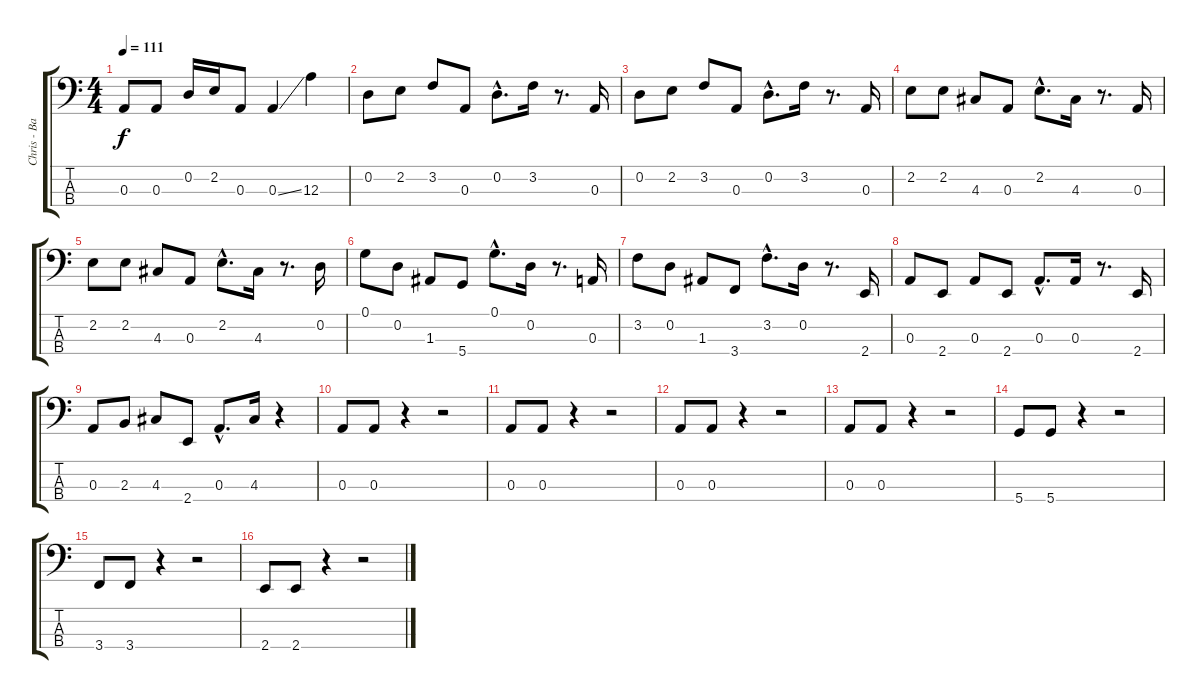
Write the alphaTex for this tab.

\track ("Chris - Bass" "Chris - Ba") {instrument electricbasspick}
\staff {score tabs}
\tuning (G2 D2 A1 D1) {hide}
\ts (4 4)
\tempo 111
\clef f4
\ks c
0.3.8{dy f} 0.3.8 0.2.16 2.2.16 0.3.8 0.3{ss}.4 12.3.4 |
0.2.8 2.2.8 3.2.8 0.3.8 0.2{hac}.8{d} 3.2.16 r.8{d} 0.3.16 |
0.2.8 2.2.8 3.2.8 0.3.8 0.2{hac}.8{d} 3.2.16 r.8{d} 0.3.16 |
2.2.8 2.2.8 4.3.8 0.3.8 2.2{hac}.8{d} 4.3.16 r.8{d} 0.3.16 |
2.2.8 2.2.8 4.3.8 0.3.8 2.2{hac}.8{d} 4.3.16 r.8{d} 0.2.16 |
0.1.8 0.2.8 1.3.8 5.4.8 0.1{hac}.8{d} 0.2.16 r.8{d} 0.3.16 |
3.2.8 0.2.8 1.3.8 3.4.8 3.2{hac}.8{d} 0.2.16 r.8{d} 2.4.16 |
0.3.8 2.4.8 0.3.8 2.4.8 0.3{hac}.8{d} 0.3.16 r.8{d} 2.4.16 |
0.3.8 2.3.8 4.3.8 2.4.8 0.3{hac}.8{d} 4.3.16 r.4 |
0.3.8 0.3.8 r.4 r.2 |
0.3.8 0.3.8 r.4 r.2 |
0.3.8 0.3.8 r.4 r.2 |
0.3.8 0.3.8 r.4 r.2 |
5.4.8 5.4.8 r.4 r.2 |
3.4.8 3.4.8 r.4 r.2 |
2.4.8 2.4.8 r.4 r.2
